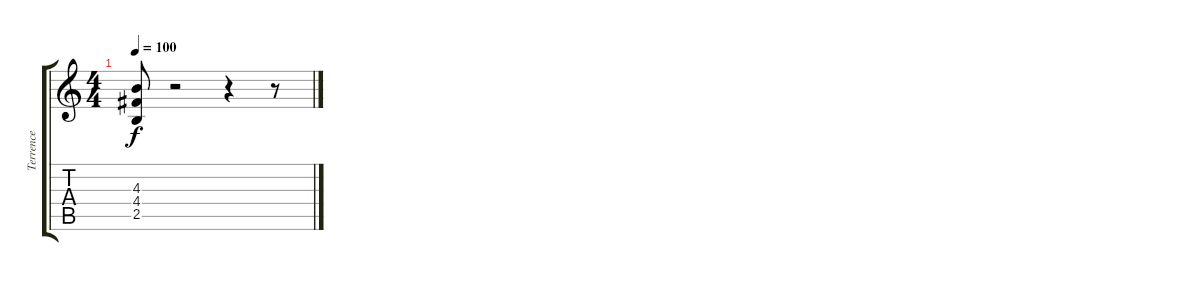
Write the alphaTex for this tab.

\track ("Terrence" "Terrence") {instrument distortionguitar}
\staff {score tabs}
\tuning (E4 B3 G3 D3 A2 E2) {hide}
\ts (4 4)
\tempo 100
\clef g2
\ks c
(4.3 4.4 2.5).8{dy f} r.2 r.4 r.8
